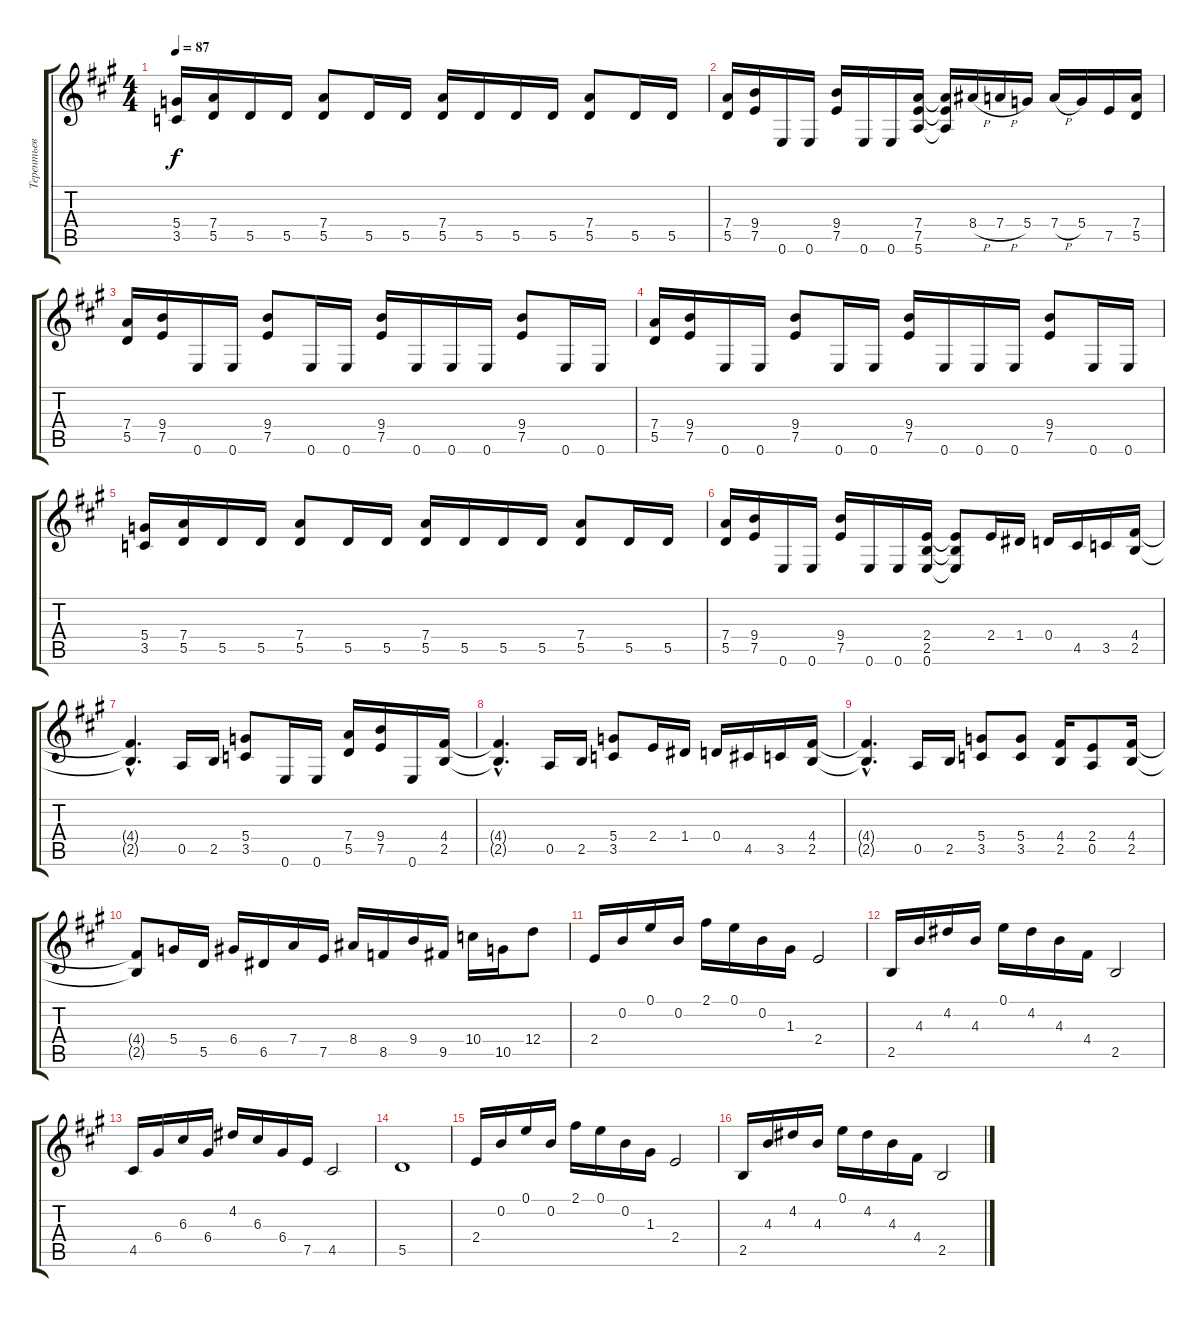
\track ("Терентьев" "Терентьев") {instrument distortionguitar}
\staff {score tabs}
\tuning (E4 B3 G3 D3 A2 E2) {hide}
\ts (4 4)
\tempo 87
\clef g2
\ks a
(5.4 3.5).16{dy f} (7.4 5.5).16 5.5.16 5.5.16 (7.4 5.5).8 5.5.16 5.5.16 (7.4 5.5).16 5.5.16 5.5.16 5.5.16 (7.4 5.5).8 5.5.16 5.5.16 |
(7.4 5.5).16 (9.4 7.5).16 0.6.16 0.6.16 (9.4 7.5).16 0.6.16 0.6.16 (7.4 7.5 5.6).16 (7.4{t} 7.5{t} 5.6{t}).16 8.4{h}.16 7.4{h}.16 5.4.16 7.4{h}.16 5.4.16 7.5.16 (7.4 5.5).16 |
(7.4 5.5).16 (9.4 7.5).16 0.6.16 0.6.16 (9.4 7.5).8 0.6.16 0.6.16 (9.4 7.5).16 0.6.16 0.6.16 0.6.16 (9.4 7.5).8 0.6.16 0.6.16 |
(7.4 5.5).16 (9.4 7.5).16 0.6.16 0.6.16 (9.4 7.5).8 0.6.16 0.6.16 (9.4 7.5).16 0.6.16 0.6.16 0.6.16 (9.4 7.5).8 0.6.16 0.6.16 |
(5.4 3.5).16 (7.4 5.5).16 5.5.16 5.5.16 (7.4 5.5).8 5.5.16 5.5.16 (7.4 5.5).16 5.5.16 5.5.16 5.5.16 (7.4 5.5).8 5.5.16 5.5.16 |
(7.4 5.5).16 (9.4 7.5).16 0.6.16 0.6.16 (9.4 7.5).16 0.6.16 0.6.16 (2.4 2.5 0.6).16 (2.4{t} 2.5{t} 0.6{t}).8 2.4.16 1.4.16 0.4.16 4.5.16 3.5.16 (4.4 2.5).16 |
(4.4{hac t} 2.5{hac t}).4{d} 0.5.16 2.5.16 (5.4 3.5).8 0.6.16 0.6.16 (7.4 5.5).16 (9.4 7.5).16 0.6.16 (4.4 2.5).16 |
(4.4{hac t} 2.5{hac t}).4{d} 0.5.16 2.5.16 (5.4 3.5).8 2.4.16 1.4.16 0.4.16 4.5.16 3.5.16 (4.4 2.5).16 |
(4.4{hac t} 2.5{hac t}).4{d} 0.5.16 2.5.16 (5.4 3.5).8 (5.4 3.5).8 (4.4 2.5).16 (2.4 0.5).8 (4.4 2.5).16 |
(4.4{t} 2.5{t}).8 5.4.16 5.5.16 6.4.16 6.5.16 7.4.16 7.5.16 8.4.16 8.5.16 9.4.16 9.5.16 10.4.16 10.5.16 12.4.8 |
2.4.16 0.2.16 0.1.16 0.2.16 2.1.16 0.1.16 0.2.16 1.3.16 2.4.2 |
2.5.16 4.3.16 4.2.16 4.3.16 0.1.16 4.2.16 4.3.16 4.4.16 2.5.2 |
4.5.16 6.4.16 6.3.16 6.4.16 4.2.16 6.3.16 6.4.16 7.5.16 4.5.2 |
5.5.1 |
2.4.16 0.2.16 0.1.16 0.2.16 2.1.16 0.1.16 0.2.16 1.3.16 2.4.2 |
2.5.16 4.3.16 4.2.16 4.3.16 0.1.16 4.2.16 4.3.16 4.4.16 2.5.2
